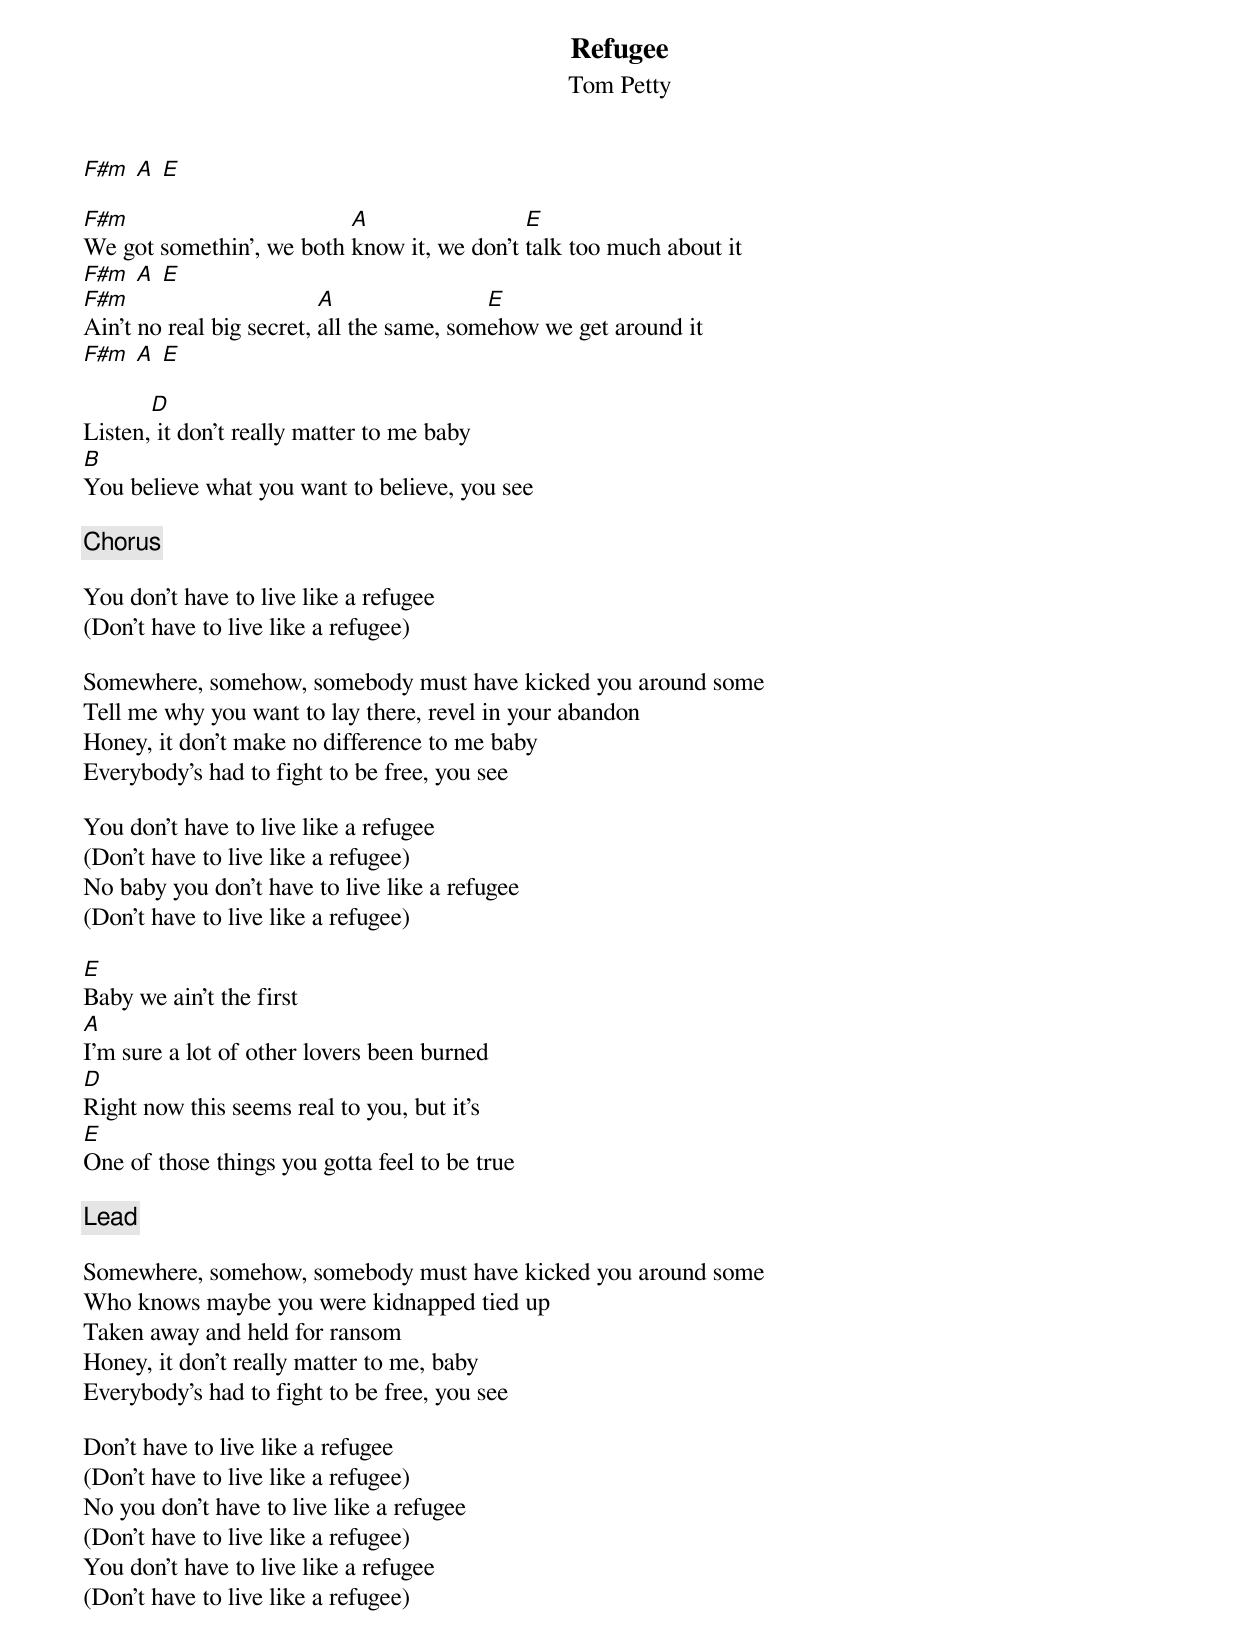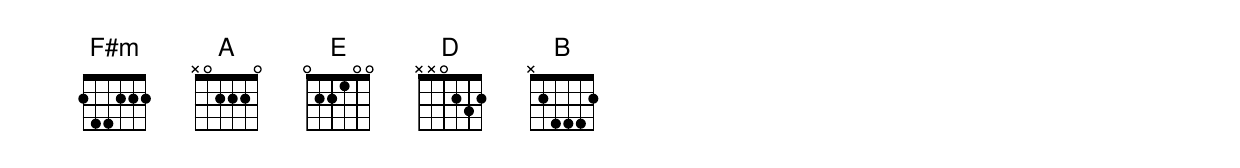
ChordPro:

{title:Refugee}
{subtitle:Tom Petty}
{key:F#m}

[F#m] [A] [E]

[F#m]We got somethin', we both [A]know it, we don't [E]talk too much about it
[F#m] [A] [E]
[F#m]Ain't no real big secret, [A]all the same, som[E]ehow we get around it
[F#m] [A] [E]

Listen,[D] it don't really matter to me baby
[B]You believe what you want to believe, you see

{c:Chorus}

You don't have to live like a refugee
(Don't have to live like a refugee)

Somewhere, somehow, somebody must have kicked you around some
Tell me why you want to lay there, revel in your abandon
Honey, it don't make no difference to me baby
Everybody's had to fight to be free, you see

You don't have to live like a refugee
(Don't have to live like a refugee)
No baby you don't have to live like a refugee
(Don't have to live like a refugee)

[E]Baby we ain't the first
[A]I'm sure a lot of other lovers been burned
[D]Right now this seems real to you, but it's
[E]One of those things you gotta feel to be true

{c:Lead}

Somewhere, somehow, somebody must have kicked you around some
Who knows maybe you were kidnapped tied up
Taken away and held for ransom
Honey, it don't really matter to me, baby
Everybody's had to fight to be free, you see

Don't have to live like a refugee
(Don't have to live like a refugee)
No you don't have to live like a refugee
(Don't have to live like a refugee)
You don't have to live like a refugee
(Don't have to live like a refugee)

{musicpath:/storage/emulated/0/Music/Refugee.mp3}
